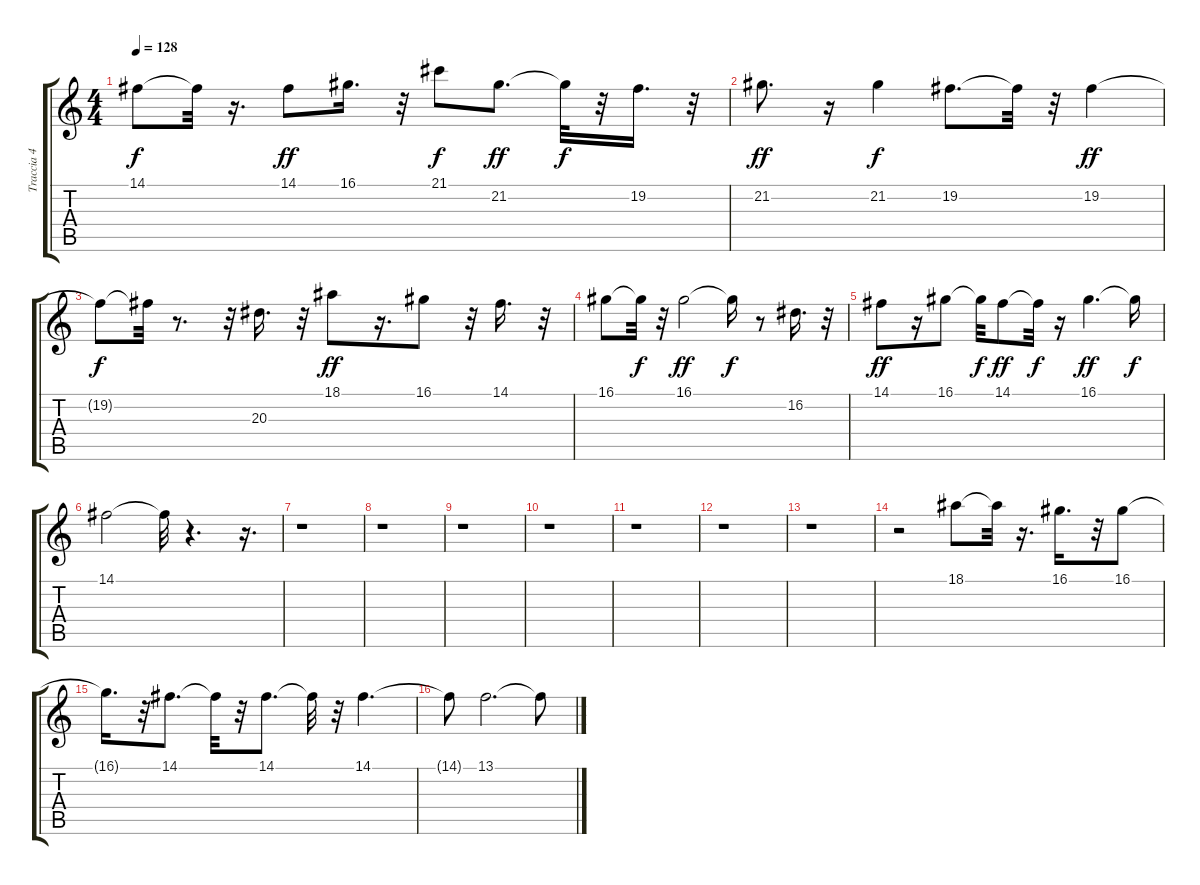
\track ("Traccia 4" "Traccia 4") {instrument flute}
\staff {score tabs}
\tuning (E4 B3 G3 D3 A2 E2) {hide}
\ts (4 4)
\tempo 128
\clef g2
\ks c
14.1{t}.8{dy f} 14.1{t}.32 r.16{d} 14.1.8{dy ff} 16.1.16{d} r.32 21.1.8{dy f} 21.2.8{d dy ff} 21.2{t}.32{dy f} r.32 19.2.16{d} r.32 |
21.2.8{d dy ff} r.16 21.2.4{dy f} 19.2.8{d} 19.2{t}.32 r.32 19.2.4{dy ff} |
19.2{t}.8{dy f} 19.2{t}.32 r.8{d} r.32 20.3.16{d} r.32 18.1.8{dy ff} r.16{d} 16.1.8 r.32 14.1.16{d} r.32 |
16.1.8 16.1{t}.32{dy f} r.32 16.1.2{dy ff} 16.1{t}.16{dy f} r.8 16.2.16{d} r.32 |
14.1.8{dy ff} r.16 16.1.8 16.1{t}.32{dy f} 14.1.8{dy ff} 14.1{t}.32{dy f} r.16 16.1.4{d dy ff} 16.1{t}.16{dy f} |
14.1.2 14.1{t}.32 r.4{d} r.16{d} |
r.1 |
r.1 |
r.1 |
r.1 |
r.1 |
r.1 |
r.1 |
r.2 18.1.8 18.1{t}.32 r.16{d} 16.1.16{d} r.32 16.1.8 |
16.1{t}.16{d} r.32 14.1.8{d} 14.1{t}.32 r.32 14.1.8{d} 14.1{t}.32 r.32 14.1.4{d} |
14.1{t}.8 13.1.2{d} 13.1{t}.8
